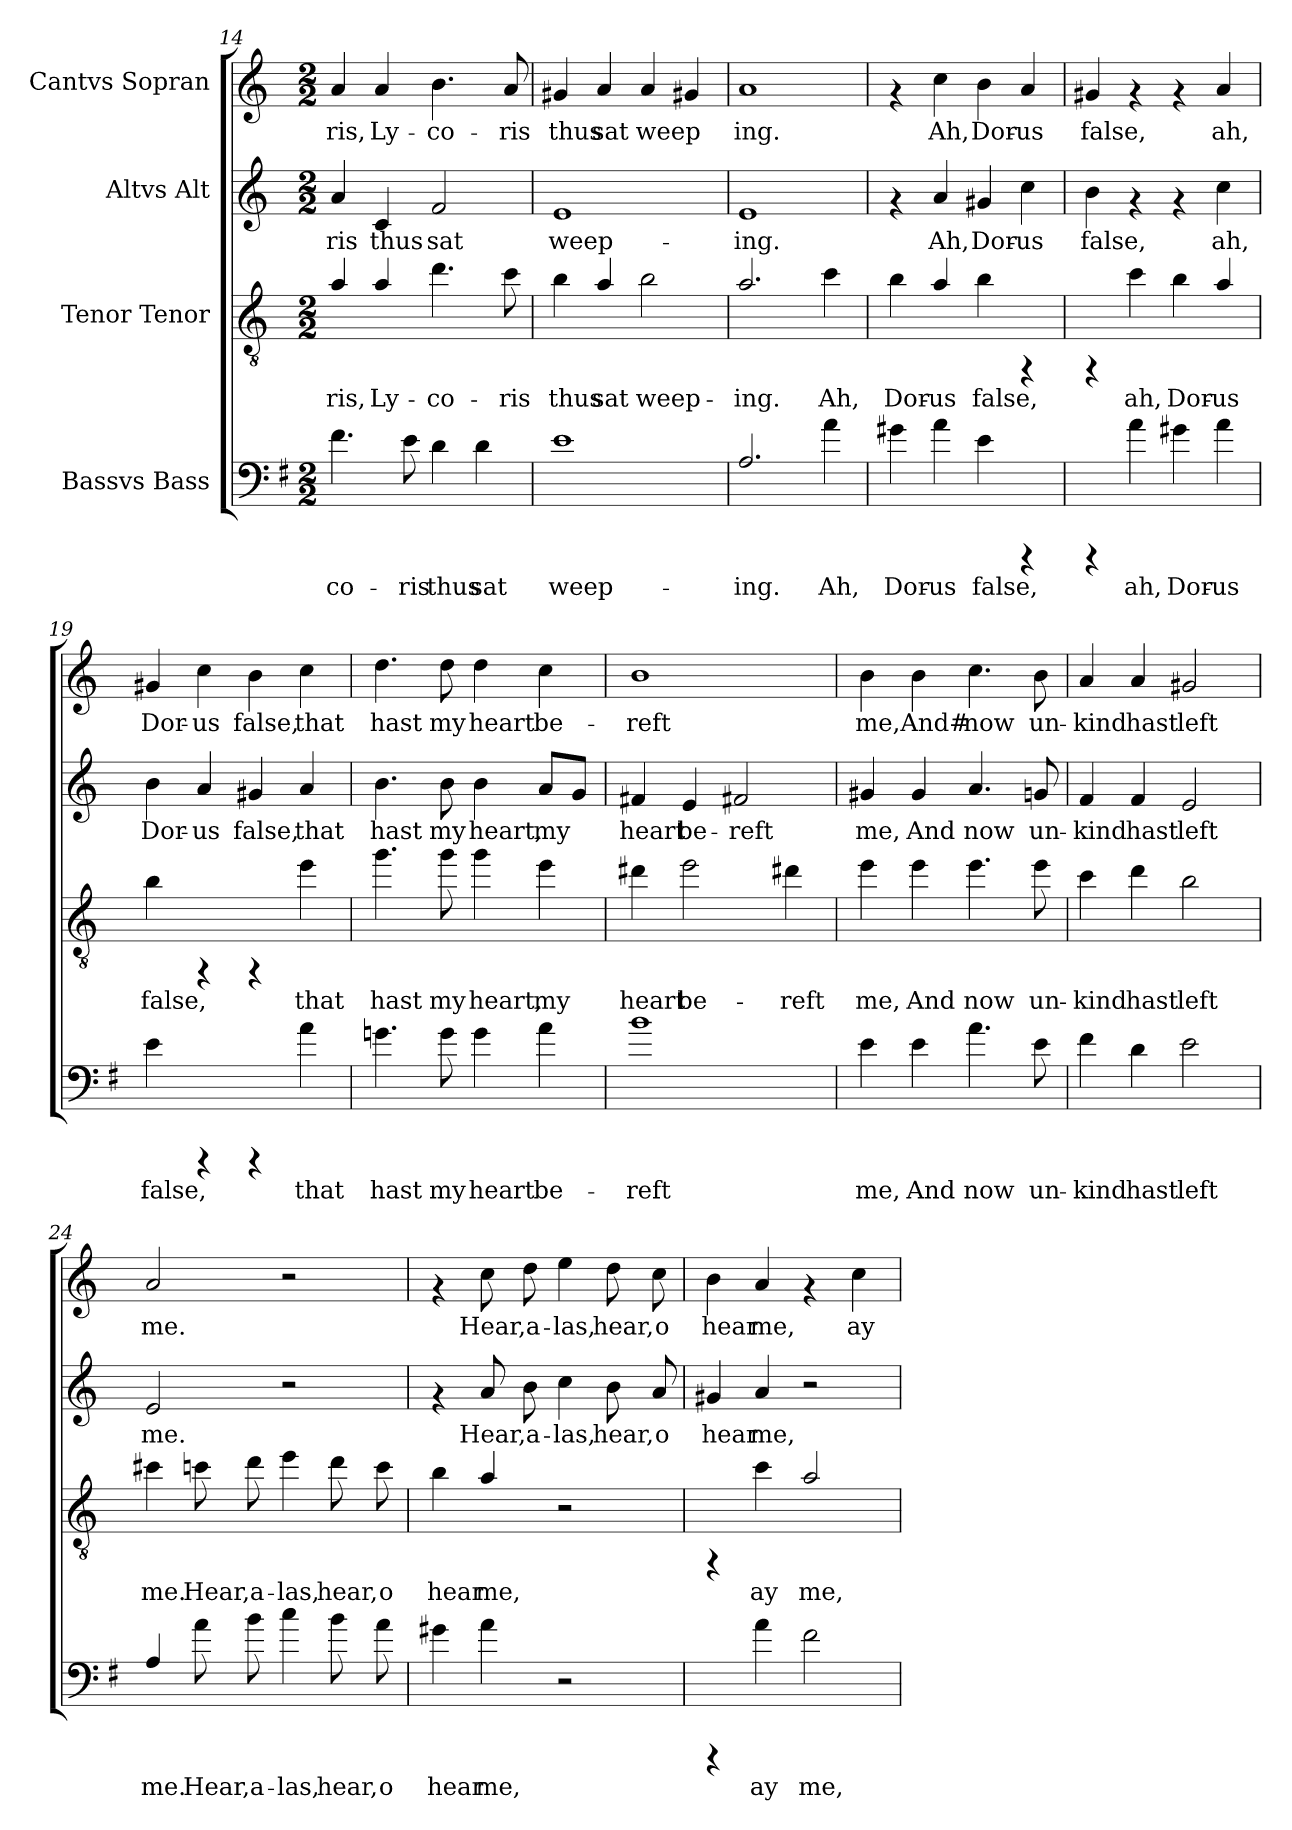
**kern	**text	**kern	**text	**kern	**text	**kern	**text
*part4	*part4	*part3	*part3	*part2	*part2	*part1	*part1
*staff4	*staff4	*staff3	*staff3	*staff2	*staff2	*staff1	*staff1
*I"Bassvs  Bass	*	*I"Tenor  Tenor	*	*I"Altvs  Alt	*	*I"Cantvs  Sopran	*
*clefF4	*	*clefGv2	*	*clefG2	*	*clefG2	*
*ITrd-3c-5	*	*	*	*	*	*	*
*k[]	*	*k[]	*	*k[]	*	*k[]	*
*C:	*	*C:	*	*C:	*	*C:	*
*M2/2	*	*M2/2	*	*M2/2	*	*M2/2	*
=14	=14	=14	=14	=14	=14	=14	=14
!	!LO:LY:b:cj	!	!LO:LY:b:cj	!	!LO:LY:b:cj	!	!LO:LY:b:cj
4.b\	-co-	4a/	-ris,	4a/	-ris	4a/	-ris,
!	!	!	!LO:LY:b:cj	!	!LO:LY:b:cj	!	!LO:LY:b:cj
.	.	4a/	Ly-	4c/	thus	4a/	Ly-
!	!LO:LY:b:cj	!	!	!	!	!	!
8a\	-ris	.	.	.	.	.	.
!	!LO:LY:b:cj	!	!LO:LY:b:cj	!	!LO:LY:b:cj	!	!LO:LY:b:cj
4g\	thus	4.dd\	-co-	2f/	sat	4.b\	-co-
!	!LO:LY:b:cj	!	!	!	!	!	!
4g\	sat	.	.	.	.	.	.
!	!	!	!LO:LY:b:cj	!	!	!	!LO:LY:b:cj
.	.	8cc\	-ris	.	.	8a/	-ris
!!LO:PB:g=z
=15	=15	=15	=15	=15	=15	=15	=15
!	!LO:LY:b:cj	!	!LO:LY:b:cj	!	!LO:LY:b:cj	!	!LO:LY:b:cj
1a	weep-	4b\	thus	1e	weep-	4g#X/	thus
!	!	!	!LO:LY:b:cj	!	!	!	!LO:LY:b:cj
.	.	4a/	sat	.	.	4a/	sat
!	!	!	!LO:LY:b:cj	!	!	!	!LO:LY:b:cj
.	.	2b\	weep-	.	.	4a/	weep-
!	!	!	!	!	!	!	!LO:LY:b:cj
.	.	.	.	.	.	4g#X/	--
=16	=16	=16	=16	=16	=16	=16	=16
!	!LO:LY:b:cj	!	!LO:LY:b:cj	!	!LO:LY:b:cj	!	!LO:LY:b:cj
2.d/	-ing.	2.a/	-ing.	1e	-ing.	1a	-ing.
!	!LO:LY:b:cj	!	!LO:LY:b:cj	!	!	!	!
4dd\	Ah,	4cc\	Ah,	.	.	.	.
=17	=17	=17	=17	=17	=17	=17	=17
!	!LO:LY:b:cj	!	!LO:LY:b:cj	!	!	!	!
4cc#X\	Dor-	4b\	Dor-	4rf	.	4rf	.
!	!LO:LY:b:cj	!	!LO:LY:b:cj	!	!LO:LY:b:cj	!	!LO:LY:b:cj
4dd\	-us	4a/	-us	4a/	Ah,	4cc\	Ah,
!	!LO:LY:b:cj	!	!LO:LY:b:cj	!	!LO:LY:b:cj	!	!LO:LY:b:cj
4a\	false,	4b\	false,	4g#X/	Dor-	4b\	Dor-
!	!	!	!	!	!LO:LY:b:cj	!	!LO:LY:b:cj
4rCCC	.	4rFF	.	4cc\	-us	4a/	-us
=18	=18	=18	=18	=18	=18	=18	=18
!	!	!	!	!	!LO:LY:b:cj	!	!LO:LY:b:cj
4rCCC	.	4rFF	.	4b\	false,	4g#X/	false,
!	!LO:LY:b:cj	!	!LO:LY:b:cj	!	!	!	!
4dd\	ah,	4cc\	ah,	4rf	.	4rf	.
!	!LO:LY:b:cj	!	!LO:LY:b:cj	!	!	!	!
4cc#X\	Dor-	4b\	Dor-	4rf	.	4rf	.
!	!LO:LY:b:cj	!	!LO:LY:b:cj	!	!LO:LY:b:cj	!	!LO:LY:b:cj
4dd\	-us	4a/	-us	4cc\	ah,	4a/	ah,
=19	=19	=19	=19	=19	=19	=19	=19
!	!LO:LY:b:cj	!	!LO:LY:b:cj	!	!LO:LY:b:cj	!	!LO:LY:b:cj
4a\	false,	4b\	false,	4b\	Dor-	4g#X/	Dor-
!	!	!	!	!	!LO:LY:b:cj	!	!LO:LY:b:cj
4rCCC	.	4rFF	.	4a/	-us	4cc\	-us
!	!	!	!	!	!LO:LY:b:cj	!	!LO:LY:b:cj
4rCCC	.	4rFF	.	4g#X/	false,	4b\	false,
!	!LO:LY:b:cj	!	!LO:LY:b:cj	!	!LO:LY:b:cj	!	!LO:LY:b:cj
4dd\	that	4ee\	that	4a/	that	4cc\	that
=20	=20	=20	=20	=20	=20	=20	=20
!	!LO:LY:b:cj	!	!LO:LY:b:cj	!	!LO:LY:b:cj	!	!LO:LY:b:cj
4.ccn\	hast	4.gg\	hast	4.b\	hast	4.dd\	hast
!	!LO:LY:b:cj	!	!LO:LY:b:cj	!	!LO:LY:b:cj	!	!LO:LY:b:cj
8cc\	my	8gg\	my	8b\	my	8dd\	my
!	!LO:LY:b:cj	!	!LO:LY:b:cj	!	!LO:LY:b:cj	!	!LO:LY:b:cj
4cc\	heart	4gg\	heart,	4b\	heart,	4dd\	heart
!	!LO:LY:b:cj	!	!LO:LY:b:cj	!	!LO:LY:b:cj	!	!LO:LY:b:cj
4dd\	be-	4ee\	my	8a/L	my	4cc\	be-
!	!	!	!	!	!LO:LY:b:cj	!	!
.	.	.	.	8g/J	.	.	.
=21	=21	=21	=21	=21	=21	=21	=21
!	!LO:LY:b:cj	!	!LO:LY:b:cj	!	!LO:LY:b:cj	!	!LO:LY:b:cj
1ee	-reft	4dd#X\	heart	4f#X/	heart	1b	-reft
!	!	!	!LO:LY:b:cj	!	!LO:LY:b:cj	!	!
.	.	2ee\	be-	4e/	be-	.	.
!	!	!	!	!	!LO:LY:b:cj	!	!
.	.	.	.	2f#X/	-reft	.	.
!	!	!	!LO:LY:b:cj	!	!	!	!
.	.	4dd#X\	-reft	.	.	.	.
!!LO:PB:g=z
=22	=22	=22	=22	=22	=22	=22	=22
!	!LO:LY:b:cj	!	!LO:LY:b:cj	!	!LO:LY:b:cj	!	!LO:LY:b:cj
4a\	me,	4ee\	me,	4g#X/	me,	4b\	me,
!	!LO:LY:b:cj	!	!LO:LY:b:cj	!	!LO:LY:b:cj	!	!LO:LY:b:cj
4a\	And	4ee\	And	4g#/	And	4b\	And#
!	!LO:LY:b:cj	!	!LO:LY:b:cj	!	!LO:LY:b:cj	!	!LO:LY:b:cj
4.dd\	now	4.ee\	now	4.a/	now	4.cc\	now
!	!LO:LY:b:cj	!	!LO:LY:b:cj	!	!LO:LY:b:cj	!	!LO:LY:b:cj
8a\	un-	8ee\	un-	8gn/	un-	8b\	un-
=23	=23	=23	=23	=23	=23	=23	=23
!	!LO:LY:b:cj	!	!LO:LY:b:cj	!	!LO:LY:b:cj	!	!LO:LY:b:cj
4b\	-kind	4cc\	-kind	4f/	-kind	4a/	-kind
!	!LO:LY:b:cj	!	!LO:LY:b:cj	!	!LO:LY:b:cj	!	!LO:LY:b:cj
4g\	hast	4dd\	hast	4f/	hast	4a/	hast
!	!LO:LY:b:cj	!	!LO:LY:b:cj	!	!LO:LY:b:cj	!	!LO:LY:b:cj
2a\	left	2b\	left	2e/	left	2g#X/	left
=24	=24	=24	=24	=24	=24	=24	=24
!	!LO:LY:b:cj	!	!LO:LY:b:cj	!	!LO:LY:b:cj	!	!LO:LY:b:cj
4d/	me.	4cc#X\	me.	2e/	me.	2a/	me.
!	!LO:LY:b:cj	!	!LO:LY:b:cj	!	!	!	!
8dd\	Hear,	8cc\	Hear,	.	.	.	.
!	!LO:LY:b:cj	!	!LO:LY:b:cj	!	!	!	!
8ee\	a-	8dd\	a-	.	.	.	.
!	!LO:LY:b:cj	!	!LO:LY:b:cj	!	!	!	!
4ff\	-las,	4ee\	-las,	2r	.	2r	.
!	!LO:LY:b:cj	!	!LO:LY:b:cj	!	!	!	!
8ee\	hear,	8dd\	hear,	.	.	.	.
!	!LO:LY:b:cj	!	!LO:LY:b:cj	!	!	!	!
8dd\	o	8cc\	o	.	.	.	.
=25	=25	=25	=25	=25	=25	=25	=25
!	!LO:LY:b:cj	!	!LO:LY:b:cj	!	!	!	!
4cc#X\	hear	4b\	hear	4rf	.	4rf	.
!	!LO:LY:b:cj	!	!LO:LY:b:cj	!	!LO:LY:b:cj	!	!LO:LY:b:cj
4dd\	me,	4a/	me,	8a/	Hear,	8cc\	Hear,
!	!	!	!	!	!LO:LY:b:cj	!	!LO:LY:b:cj
.	.	.	.	8b\	a-	8dd\	a-
!	!	!	!	!	!LO:LY:b:cj	!	!LO:LY:b:cj
2r	.	2r	.	4cc\	-las,	4ee\	-las,
!	!	!	!	!	!LO:LY:b:cj	!	!LO:LY:b:cj
.	.	.	.	8b\	hear,	8dd\	hear,
!	!	!	!	!	!LO:LY:b:cj	!	!LO:LY:b:cj
.	.	.	.	8a/	o	8cc\	o
=26	=26	=26	=26	=26	=26	=26	=26
!	!	!	!	!	!LO:LY:b:cj	!	!LO:LY:b:cj
4rCCC	.	4rFF	.	4g#X/	hear	4b\	hear
!	!LO:LY:b:cj	!	!LO:LY:b:cj	!	!LO:LY:b:cj	!	!LO:LY:b:cj
4dd\	ay	4cc\	ay	4a/	me,	4a/	me,
!	!LO:LY:b:cj	!	!LO:LY:b:cj	!	!	!	!
2b\	me,	2a/	me,	2r	.	4rf	.
!	!	!	!	!	!	!	!LO:LY:b:cj
.	.	.	.	.	.	4cc\	ay
=	=	=	=	=	=	=	=
*-	*-	*-	*-	*-	*-	*-	*-
